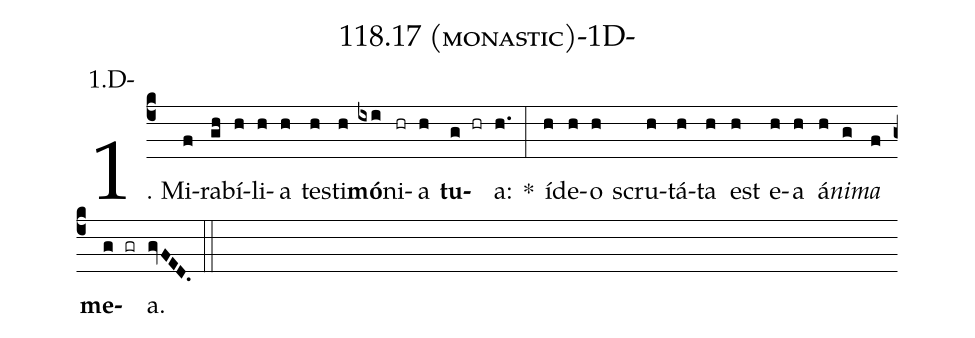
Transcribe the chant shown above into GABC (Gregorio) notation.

name: 118.17 (monastic)-1D-;
annotation: 1.D-;
%%
(c4)1. Mi(f)ra(gh)bí(h)li(h)a(h) tes(h)ti(h)<b>mó</b>(ixi)ni(hr)a(h) <b>tu</b>(g hr)a:(h.) *(:) íd(h)e(h)o(h) scru(h)tá(h)ta(h) est(h) e(h)a(h) á(h)<i>ni</i>(g)<i>ma</i>(f) <b>me</b>(g gr)a.(gvFED.) (::)
